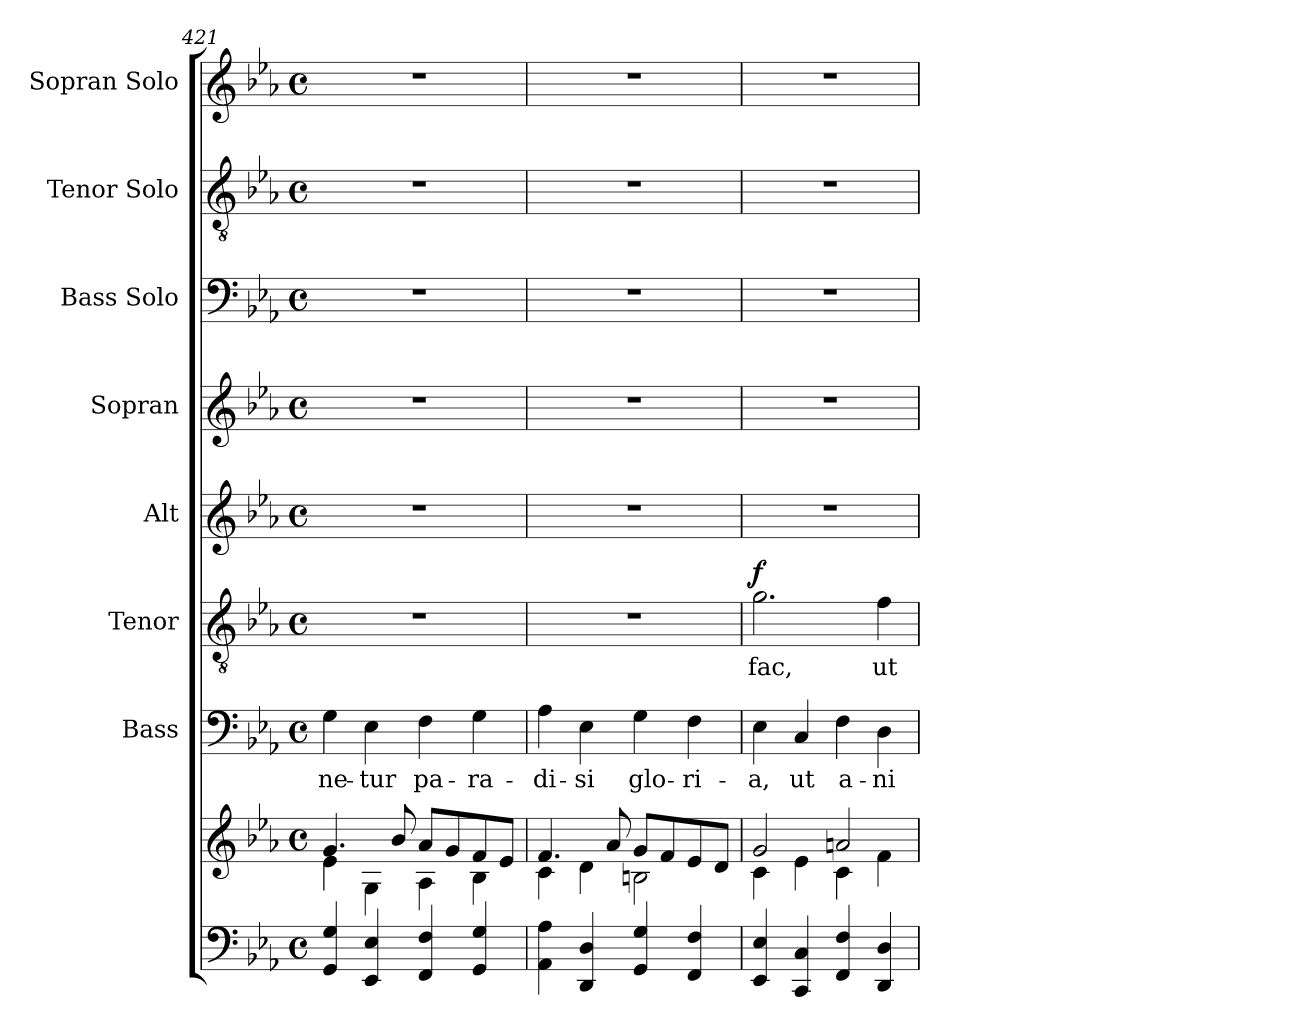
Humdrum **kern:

**kern	**kern	**kern	**text	**kern	**text	**dynam	**kern	**kern	**kern	**kern	**kern
*part8	*part8	*part7	*part7	*part6	*part6	*part6	*part5	*part4	*part3	*part2	*part1
*staff9	*staff8	*staff7	*staff7	*staff6	*staff6	*staff6	*staff5	*staff4	*staff3	*staff2	*staff1
*	*	*I"Bass	*	*I"Tenor	*	*	*I"Alt	*I"Sopran	*I"Bass Solo	*I"Tenor Solo	*I"Sopran Solo
*	*	*I'B.	*	*I'T.	*	*	*I'A.	*I'S.	*I'B. Solo	*I'T. Solo	*I'S. Solo
*clefF4	*clefG2	*clefF4	*	*clefGv2	*	*	*clefG2	*clefG2	*clefF4	*clefGv2	*clefG2
*k[b-e-a-]	*k[b-e-a-]	*k[b-e-a-]	*	*k[b-e-a-]	*	*	*k[b-e-a-]	*k[b-e-a-]	*k[b-e-a-]	*k[b-e-a-]	*k[b-e-a-]
*E-:	*E-:	*E-:	*	*E-:	*	*	*E-:	*E-:	*E-:	*E-:	*E-:
*M4/4	*M4/4	*M4/4	*	*M4/4	*	*	*M4/4	*M4/4	*M4/4	*M4/4	*M4/4
*met(c)	*met(c)	*met(c)	*	*met(c)	*	*	*met(c)	*met(c)	*met(c)	*met(c)	*met(c)
=421	=421	=421	=421	=421	=421	=421	=421	=421	=421	=421	=421
*	*^	*	*	*	*	*	*	*	*	*	*
!	!	!	!	!LO:LY:b	!	!	!	!	!	!	!	!
4GG/ 4G/	4.g/	4e-\	4G\	-ne-	1r	.	.	1r	1r	1r	1r	1r
!	!	!	!	!LO:LY:b	!	!	!	!	!	!	!	!
4EE-/ 4E-/	.	4G\	4E-\	-tur	.	.	.	.	.	.	.	.
.	8b-/	.	.	.	.	.	.	.	.	.	.	.
!	!	!	!	!LO:LY:b	!	!	!	!	!	!	!	!
4FF/ 4F/	8a-/L	4A-\	4F\	pa-	.	.	.	.	.	.	.	.
.	8g/	.	.	.	.	.	.	.	.	.	.	.
!	!	!	!	!LO:LY:b	!	!	!	!	!	!	!	!
4GG/ 4G/	8f/	4B-\	4G\	-ra-	.	.	.	.	.	.	.	.
.	8e-/J	.	.	.	.	.	.	.	.	.	.	.
=422	=422	=422	=422	=422	=422	=422	=422	=422	=422	=422	=422	=422
!	!	!	!	!LO:LY:b	!	!	!	!	!	!	!	!
4AA-\ 4A-\	4.f/	4c\	4A-\	-di-	1r	.	.	1r	1r	1r	1r	1r
!	!	!	!	!LO:LY:b	!	!	!	!	!	!	!	!
4DD/ 4D/	.	4d\	4E-\	-si	.	.	.	.	.	.	.	.
.	8a-/	.	.	.	.	.	.	.	.	.	.	.
!	!	!	!	!LO:LY:b	!	!	!	!	!	!	!	!
4GG/ 4G/	8g/L	2Bn\	4G\	glo-	.	.	.	.	.	.	.	.
.	8f/	.	.	.	.	.	.	.	.	.	.	.
!	!	!	!	!LO:LY:b	!	!	!	!	!	!	!	!
4FF/ 4F/	8e-/	.	4F\	-ri-	.	.	.	.	.	.	.	.
.	8d/J	.	.	.	.	.	.	.	.	.	.	.
=423	=423	=423	=423	=423	=423	=423	=423	=423	=423	=423	=423	=423
!	!	!	!	!LO:LY:b	!	!LO:LY:b	!LO:DY:a	!	!	!	!	!
4EE-/ 4E-/	2g/	4c\	4E-\	-a,	2.g\	fac,	f	1r	1r	1r	1r	1r
!	!	!	!	!LO:LY:b	!	!	!	!	!	!	!	!
4CC/ 4C/	.	4e-\	4C/	ut	.	.	.	.	.	.	.	.
!	!	!	!	!LO:LY:b	!	!	!	!	!	!	!	!
4FF/ 4F/	2an/	4c\	4F\	a-	.	.	.	.	.	.	.	.
!	!	!	!	!LO:LY:b	!	!LO:LY:b	!	!	!	!	!	!
4DD/ 4D/	.	4f\	4D\	-ni-	4f\	ut	.	.	.	.	.	.
*	*v	*v	*	*	*	*	*	*	*	*	*	*
=	=	=	=	=	=	=	=	=	=	=	=
*-	*-	*-	*-	*-	*-	*-	*-	*-	*-	*-	*-
